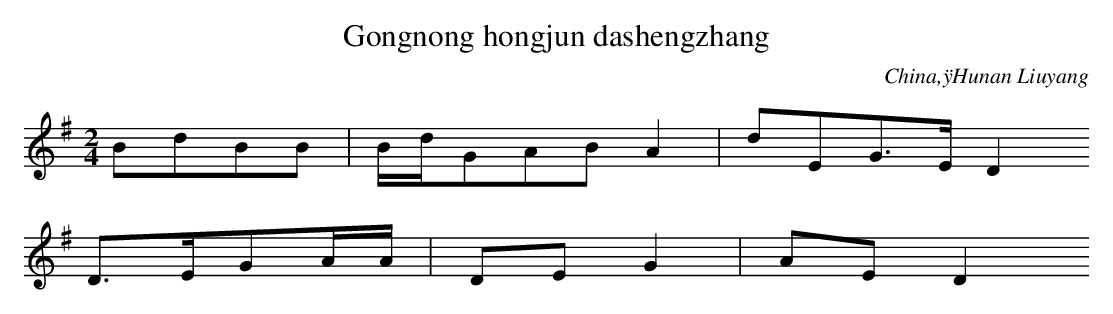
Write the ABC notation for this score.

X:1
T: Gongnong hongjun dashengzhang
O: China,ÿHunan Liuyang
M: 2/4
L: 1/16
K: G
B2d2B2B2 | BdG2A2B2A4 | d2E2G3ED4
D3EG2AA | D2E2G4 | A2E2D4
